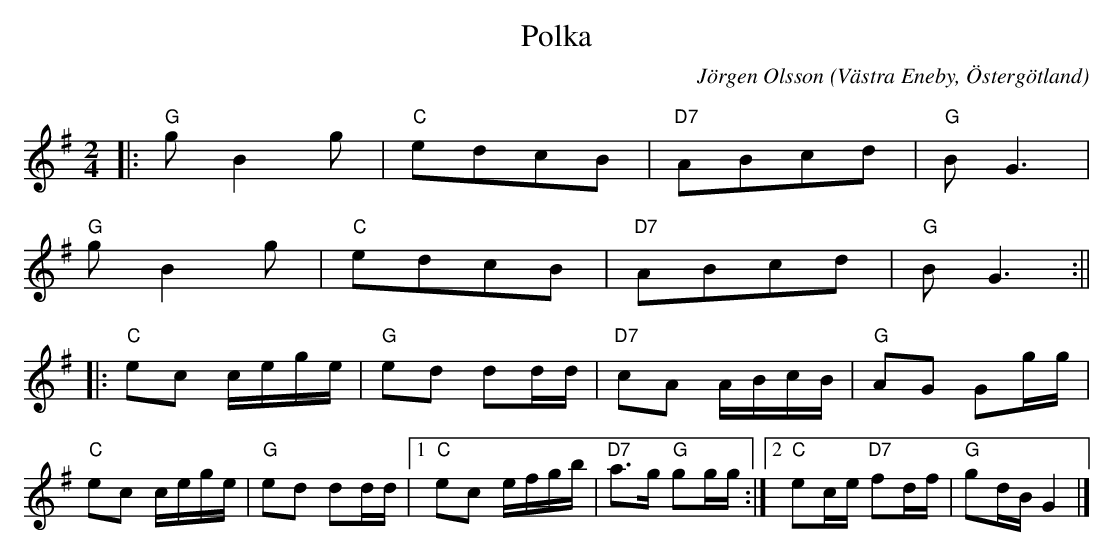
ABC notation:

X:1
T:Polka
C:Jörgen Olsson
O:Västra Eneby, Östergötland
Q:115
M:2/4
L:1/8
K:G
|:"G"gB2g|"C"edcB|"D7"ABcd|"G"BG3|
"G"gB2g|"C"edcB|"D7"ABcd|"G"BG3 :||
|:"C"ec c/2e/2g/2e/2 |"G"ed dd/2d/2|"D7"cA A/2B/2c/2B/2|"G"AG Gg/2g/2|
"C"ec c/2e/2g/2e/2 |"G"ed dd/2d/2|1"C"ec e/2f/2g/2b/2|"D7"a>g "G"gg/2g/2 :|2"C"ec/2e/2 "D7"fd/2f/2|"G"gd/2B/2 G2 |]
